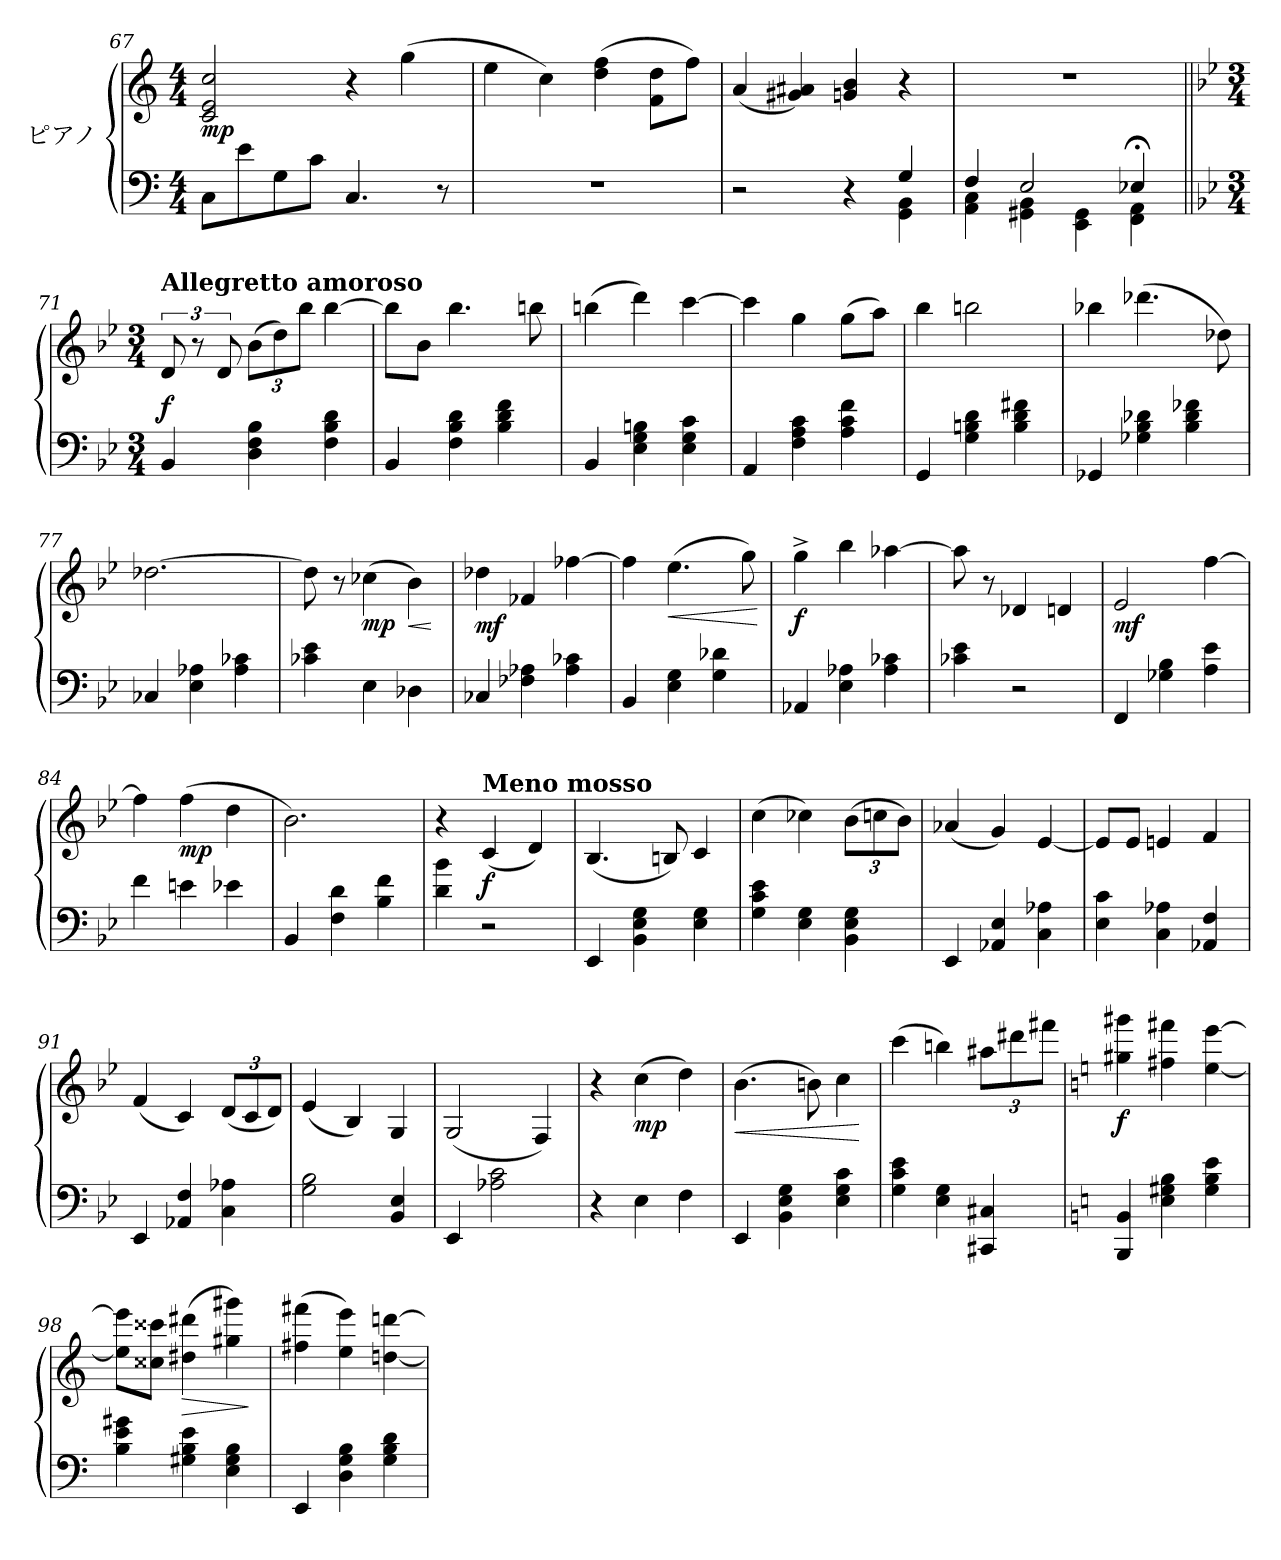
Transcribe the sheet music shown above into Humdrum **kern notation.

**kern	**kern	**dynam
*part1	*part1	*part1
*staff2	*staff1	*staff1/2
*I"ピアノ	*	*
*clefF4	*clefG2	*
*k[]	*k[]	*
*M4/4	*M4/4	*
=67	=67	=67
!	!	!LO:DY:b
8C\L	2c/ 2e/ 2cc/	mp
8e\	.	.
8G\	.	.
8c\J	.	.
4.C/	4r	.
.	(4gg\	.
8r	.	.
=68	=68	=68
1r	4ee\	.
.	4cc\)	.
.	(4dd\ 4ff\	.
.	8f\ 8dd\L	.
.	8ff\J)	.
!!LO:LB:g=z
=69	=69	=69
*^	*	*
2r	2.ryy	(4a/	.
.	.	4g#X/ 4a#X/)	.
4r	.	4gn/ 4b/	.
4G/	4GG\ 4BB\	4r	.
=70	=70	=70	=70
4F/	4AA\ 4C\	1r	.
2E/	4GG#X\ 4BB\	.	.
.	4EE\ 4GG#\	.	.
4E-X;</	4FF\ 4AA\	.	.
*v	*v	*	*
=71||	=71||	=71||
*k[b-e-]	*k[b-e-]	*
*M3/4	*M3/4	*
*	*MM144	*
*^	*	*
!	!	!LO:TX:a:B:t=Allegretto amoroso	!
!	!	!	!LO:DY:a=2
*v	*v	*	*
4BB-/	12d/	f
.	12r	.
.	12d/	.
*	*Xbrackettup	*
4D\ 4F\ 4B-\	(12b-\L	.
.	12dd\)	.
.	12bb-\J	.
4F\ 4B-\ 4d\	[4bb-\	.
=72	=72	=72
4BB-/	8bb-\L]	.
.	8b-\J	.
4F\ 4B-\ 4d\	4.bb-\	.
4B-\ 4d\ 4f\	.	.
.	8bbn\	.
=73	=73	=73
4BB-/	(4bbn\	.
4E-\ 4G\ 4Bn\	4ddd\)	.
4E-\ 4G\ 4c\	[4ccc\	.
=74	=74	=74
4AA/	4ccc\]	.
4F\ 4A\ 4c\	4gg\	.
4A\ 4c\ 4f\	(8gg\L	.
.	8aa\J)	.
!!LO:LB:g=z
=75	=75	=75
4GG/	4bb-\	.
4G\ 4Bn\ 4d\	2bbn\	.
4B\ 4d\ 4f#X\	.	.
=76	=76	=76
4GG-X/	4bb-X\	.
4G-X\ 4B-\ 4d-X\	(4.ddd-X\	.
4B-\ 4d-\ 4f-X\	.	.
.	8dd-X\)	.
=77	=77	=77
4C-X/	[2.dd-X\	.
4E-\ 4A-X\	.	.
4A-\ 4c-X\	.	.
=78	=78	=78
4c-X\ 4e-\	8dd-\]	.
.	8r	.
!	!	!LO:DY:b
4E-\	(4cc-X\	mp
!	!	!LO:HP:b
4D-X\	4b-\)	<
.	.	[
=79	=79	=79
!	!	!LO:DY:b
4C-X/	4dd-X\	mf
4F-X\ 4A-X\	4f-X/	.
4A-\ 4c-X\	[4ff-X\	.
=80	=80	=80
4BB-/	4ff-\]	.
!	!	!LO:HP:b
4E-\ 4G\	(4.ee-\	<
4G\ 4d-X\	.	.
.	8gg\)	.
.	.	[
=81	=81	=81
!	!	!LO:DY:b
4AA-X/	4gg^\	f
4E-\ 4A-X\	4bb-\	.
4A-\ 4c-X\	[4aa-X\	.
!!LO:LB:g=z
=82	=82	=82
4c-X\ 4e-\	8aa-\]	.
.	8r	.
2r	4d-X/	.
.	4dn/	.
=83	=83	=83
!	!	!LO:DY:b
4FF/	2e-/	mf
4G-X\ 4B-\	.	.
4A\ 4e-\	[4ff\	.
=84	=84	=84
4f\	4ff\]	.
!	!	!LO:DY:b
4en\	(4ff\	mp
4e-X\	4dd\	.
=85	=85	=85
4BB-/	2.b-\)	.
4F\ 4d\	.	.
4B-\ 4f\	.	.
=86	=86	=86
4d\ 4b-\	4r	.
!	!LO:TX:a:B:t=Meno mosso	!
!	!	!LO:DY:b
2r	(4c/	f
.	4d/)	.
=87	=87	=87
4EE-/	(4.B-/	.
4BB-\ 4E-\ 4G\	.	.
.	8Bn/)	.
4E-\ 4G\	4c/	.
=88	=88	=88
4G\ 4c\ 4e-\	(4cc\	.
4E-\ 4G\	4cc-X\)	.
4BB-\ 4E-\ 4G\	(12b-\L	.
.	12ccn\	.
.	12b-\J)	.
!!LO:LB:g=z
=89	=89	=89
4EE-/	(4a-X/	.
4AA-X/ 4E-/	4g/)	.
4C\ 4A-X\	[4e-/	.
=90	=90	=90
4E-\ 4c\	8e-/L]	.
.	8e-/J	.
4C\ 4A-X\	4en/	.
4AA-X/ 4F/	4f/	.
=91	=91	=91
4EE-/	(4f/	.
4AA-X/ 4F/	4c/)	.
4C\ 4A-X\	(12d/L	.
.	12c/	.
.	12d/J)	.
=92	=92	=92
2G\ 2B-\	(4e-/	.
.	4B-/)	.
4BB-/ 4E-/	4G/	.
=93	=93	=93
4EE-/	(2G/	.
2A-X\ 2c\	.	.
.	4F/)	.
=94	=94	=94
4r	4r	.
!	!	!LO:DY:b
4E-\	(4cc\	mp
4F\	4dd\)	.
=95	=95	=95
!	!	!LO:HP:b
4EE-/	(4.b-\	<
4BB-\ 4E-\ 4G\	.	.
.	8bn\)	.
4E-\ 4G\ 4c\	4cc\	.
.	.	[
!!LO:PB:g=z
=96	=96	=96
4G\ 4c\ 4e-\	(4ccc\	.
4E-\ 4G\	4bbn\)	.
4CC#X/ 4C#X/	12aa#X\L	.
.	12ddd#X\	.
.	12fff#X\J	.
=97	=97	=97
*k[]	*k[]	*
!	!	!LO:DY:b
4BBB/ 4BB/	4gg#X\ 4ggg#X\	f
4E\ 4G#X\ 4B\	4ff#X\ 4fff#X\	.
4G#\ 4B\ 4e\	[4ee\ [4eee\	.
=98	=98	=98
4B\ 4e\ 4g#X\	8ee\] 8eee\]L	.
.	8cc##X\ 8ccc##X\J	.
!	!	!LO:HP:b
4G#X\ 4B\ 4e\	(4dd#X\ 4ddd#X\	>
4E\ 4G#\ 4B\	4gg#X\ 4ggg#X\)	.
.	.	]
=99	=99	=99
4EE/	(4ff#X\ 4fff#X\	.
4D\ 4G\ 4B\	4ee\ 4eee\)	.
4G\ 4B\ 4d\	[4ddn\ [4dddn\	.
=	=	=
*-	*-	*-
